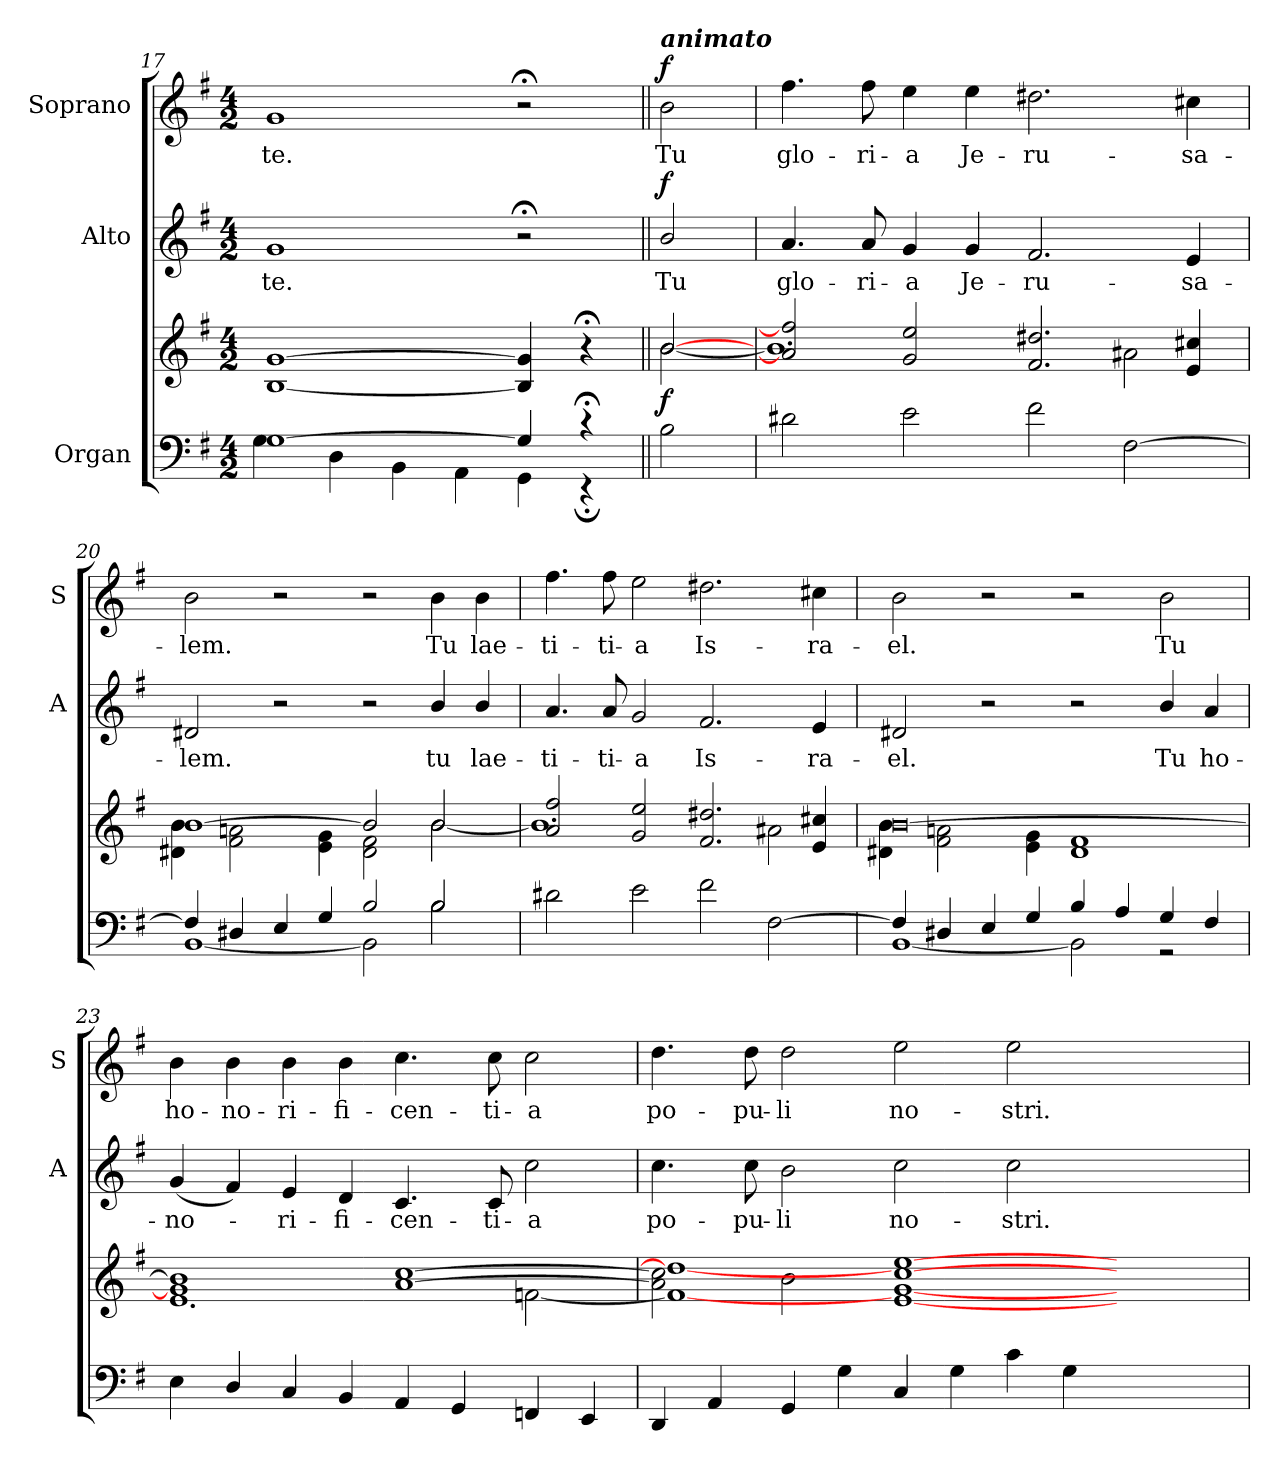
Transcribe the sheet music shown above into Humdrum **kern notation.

**kern	**kern	**dynam	**kern	**text	**dynam	**kern	**text	**dynam
*part3	*part3	*part3	*part2	*part2	*part2	*part1	*part1	*part1
*staff4	*staff3	*staff3/4	*staff2	*staff2	*staff2	*staff1	*staff1	*staff1
*I"Organ	*	*	*I"Alto	*	*	*I"Soprano	*	*
*	*	*	*I'A	*	*	*I'S	*	*
!!LO:LB:g=z
*clefF4	*clefG2	*	*clefG2	*	*	*clefG2	*	*
*k[f#]	*k[f#]	*	*k[f#]	*	*	*k[f#]	*	*
*G:	*G:	*	*G:	*	*	*G:	*	*
*M4/2	*M4/2	*	*M4/2	*	*	*M4/2	*	*
=17	=17	=17	=17	=17	=17	=17	=17	=17
*^	*^	*	*	*	*	*	*	*
!	!	!	!	!	!	!LO:LY:b	!	!	!LO:LY:b	!
[1G/	4G\	[1B/ [1g/	2ryy	.	1g	te.	.	1g	te.	.
.	4D\	.	.	.	.	.	.	.	.	.
.	4BB\	.	2ryy	.	.	.	.	.	.	.
.	4AA\	.	.	.	.	.	.	.	.	.
4G/]	4GG\	4B/] 4g/]	2ryy	.	2r;<	.	.	2r;<	.	.
4r;<	4r;<	4r;<	.	.	.	.	.	.	.	.
=18||	=18||	=18||	=18||	=18||	=18||	=18||	=18||	=18||	=18||	=18||
!	!	!	!	!	!	!	!	!LO:TX:a:Bi:t=animato	!	!
!	!	!	!	!LO:DY:b	!	!LO:LY:b	!LO:DY:b	!	!LO:LY:b	!LO:DY:b
2B\	2ryy	[2b/	[2b\	f	2b/	Tu	f	2b	Tu	f
=19	=19	=19	=19	=19	=19	=19	=19	=19	=19	=19
!	!	!	!	!	!	!LO:LY:b	!	!	!LO:LY:b	!
2d#X\	2ryy	2a/] 2ff#/]	1.b\]	.	4.a	glo-	.	4.ff#	glo-	.
!	!	!	!	!	!	!LO:LY:b	!	!	!LO:LY:b	!
.	.	.	.	.	8a	-ri-	.	8ff#	-ri-	.
!	!	!	!	!	!	!LO:LY:b	!	!	!LO:LY:b	!
2e\	2ryy	2g/ 2ee/	.	.	4g	-a	.	4ee	-a	.
!	!	!	!	!	!	!LO:LY:b	!	!	!LO:LY:b	!
.	.	.	.	.	4g	Je-	.	4ee	Je-	.
!	!	!	!	!	!	!LO:LY:b	!	!	!LO:LY:b	!
2f#\	2ryy	2.f#/ 2.dd#X/	.	.	2.f#	-ru-	.	2.dd#X	-ru-	.
[2F#\	2ryy	.	2a#X\	.	.	.	.	.	.	.
!	!	!	!	!	!	!LO:LY:b	!	!	!LO:LY:b	!
.	.	4e/ 4cc#X/	.	.	4e	-sa-	.	4cc#X	-sa-	.
=20	=20	=20	=20	=20	=20	=20	=20	=20	=20	=20
!	!	!	!	!	!	!LO:LY:b	!	!	!LO:LY:b	!
4F#/]	[1BB\	[1b/	4d#X\ 4b\	.	2d#X	-lem.	.	2b	-lem.	.
4D#X/	.	.	2f#\ 2an\	.	.	.	.	.	.	.
4E/	.	.	.	.	2r	.	.	2r	.	.
4G/	.	.	4e\ 4g\	.	.	.	.	.	.	.
2B/	2BB\]	2b/]	2d#\ 2f#\	.	2r	.	.	2r	.	.
!	!	!	!	!	!	!LO:LY:b	!	!	!LO:LY:b	!
2B/	2B\	2b/	[2b\	.	4b/	tu	.	4b	Tu	.
!	!	!	!	!	!	!LO:LY:b	!	!	!LO:LY:b	!
.	.	.	.	.	4b/	lae-	.	4b	lae-	.
=21	=21	=21	=21	=21	=21	=21	=21	=21	=21	=21
!	!	!	!	!	!	!LO:LY:b	!	!	!LO:LY:b	!
2d#X\	2ryy	2a/ 2ff#/	1.b\]	.	4.a	-ti-	.	4.ff#	-ti-	.
!	!	!	!	!	!	!LO:LY:b	!	!	!LO:LY:b	!
.	.	.	.	.	8a	-ti-	.	8ff#	-ti-	.
!	!	!	!	!	!	!LO:LY:b	!	!	!LO:LY:b	!
2e\	2ryy	2g/ 2ee/	.	.	2g	-a	.	2ee	-a	.
!	!	!	!	!	!	!LO:LY:b	!	!	!LO:LY:b	!
2f#\	2ryy	2.f#/ 2.dd#X/	.	.	2.f#	Is-	.	2.dd#X	Is-	.
[2F#\	2ryy	.	2a#X\	.	.	.	.	.	.	.
!	!	!	!	!	!	!LO:LY:b	!	!	!LO:LY:b	!
.	.	4e/ 4cc#X/	.	.	4e	-ra-	.	4cc#X	-ra-	.
=22	=22	=22	=22	=22	=22	=22	=22	=22	=22	=22
!	!	!	!	!	!	!LO:LY:b	!	!	!LO:LY:b	!
4F#/]	[1BB\	[0b/	4d#X\ 4b\	.	2d#X	-el.	.	2b	-el.	.
4D#X/	.	.	2f#\ 2an\	.	.	.	.	.	.	.
4E/	.	.	.	.	2r	.	.	2r	.	.
4G/	.	.	4e\ 4g\	.	.	.	.	.	.	.
4B/	2BB\]	.	1d#\ 1f#\	.	2r	.	.	2r	.	.
4A/	.	.	.	.	.	.	.	.	.	.
!	!	!	!	!	!	!LO:LY:b	!	!	!LO:LY:b	!
4G/	2r	.	.	.	4b/	Tu	.	2b	Tu	.
!	!	!	!	!	!	!LO:LY:b	!	!	!	!
4F#/	.	.	.	.	4a	ho-	.	.	.	.
!!LO:LB:g=z
=23	=23	=23	=23	=23	=23	=23	=23	=23	=23	=23
!	!	!	!	!	!	!LO:LY:b	!	!	!LO:LY:b	!
4E\	0ryy	1g/] 1b/]	1.e\	.	(<4g	-no-	.	4b	ho-	.
!	!	!	!	!	!	!	!	!	!LO:LY:b	!
4D/	.	.	.	.	4f#)	.	.	4b	-no-	.
!	!	!	!	!	!	!LO:LY:b	!	!	!LO:LY:b	!
4C	.	.	.	.	4e	ri-	.	4b	-ri-	.
!	!	!	!	!	!	!LO:LY:b	!	!	!LO:LY:b	!
4BB	.	.	.	.	4d	-fi-	.	4b	-fi-	.
!	!	!	!	!	!	!LO:LY:b	!	!	!LO:LY:b	!
4AA	.	[1a/ [1cc/	.	.	4.c	-cen-	.	4.cc	-cen-	.
4GG	.	.	.	.	.	.	.	.	.	.
!	!	!	!	!	!	!LO:LY:b	!	!	!LO:LY:b	!
.	.	.	.	.	8c	-ti-	.	8cc	-ti-	.
!	!	!	!	!	!	!LO:LY:b	!	!	!LO:LY:b	!
4FFn	.	.	[2fn\	.	2cc	-a	.	2cc	-a	.
4EE	.	.	.	.	.	.	.	.	.	.
=24	=24	=24	=24	=24	=24	=24	=24	=24	=24	=24
!	!	!	!	!	!	!LO:LY:b	!	!	!LO:LY:b	!
4DD	0ryy	2a\] 2cc\]	1f\_ 1dd\_	.	4.cc	po-	.	4.dd	po-	.
4AA	.	.	.	.	.	.	.	.	.	.
!	!	!	!	!	!	!LO:LY:b	!	!	!LO:LY:b	!
.	.	.	.	.	8cc	-pu-	.	8dd	-pu-	.
!	!	!	!	!	!	!LO:LY:b	!	!	!LO:LY:b	!
4GG	.	2b\	.	.	2b	-li	.	2dd	-li	.
4G\	.	.	.	.	.	.	.	.	.	.
!	!	!	!	!	!	!LO:LY:b	!	!	!LO:LY:b	!
4C	.	[1e/ [1g/ [1cc/ [1ee/	0ryy	.	2cc	no-	.	2ee	no-	.
4G\	.	.	.	.	.	.	.	.	.	.
!	!	!	!	!	!	!LO:LY:b	!	!	!LO:LY:b	!
4c\	.	.	.	.	2cc	-stri.	.	2ee	-stri.	.
4G\	.	.	.	.	.	.	.	.	.	.
1ryy	1ryy	1ryy	.	.	1ryy	.	.	1ryy	.	.
*v	*v	*	*	*	*	*	*	*	*	*
*	*v	*v	*	*	*	*	*	*	*
=	=	=	=	=	=	=	=	=
*-	*-	*-	*-	*-	*-	*-	*-	*-
